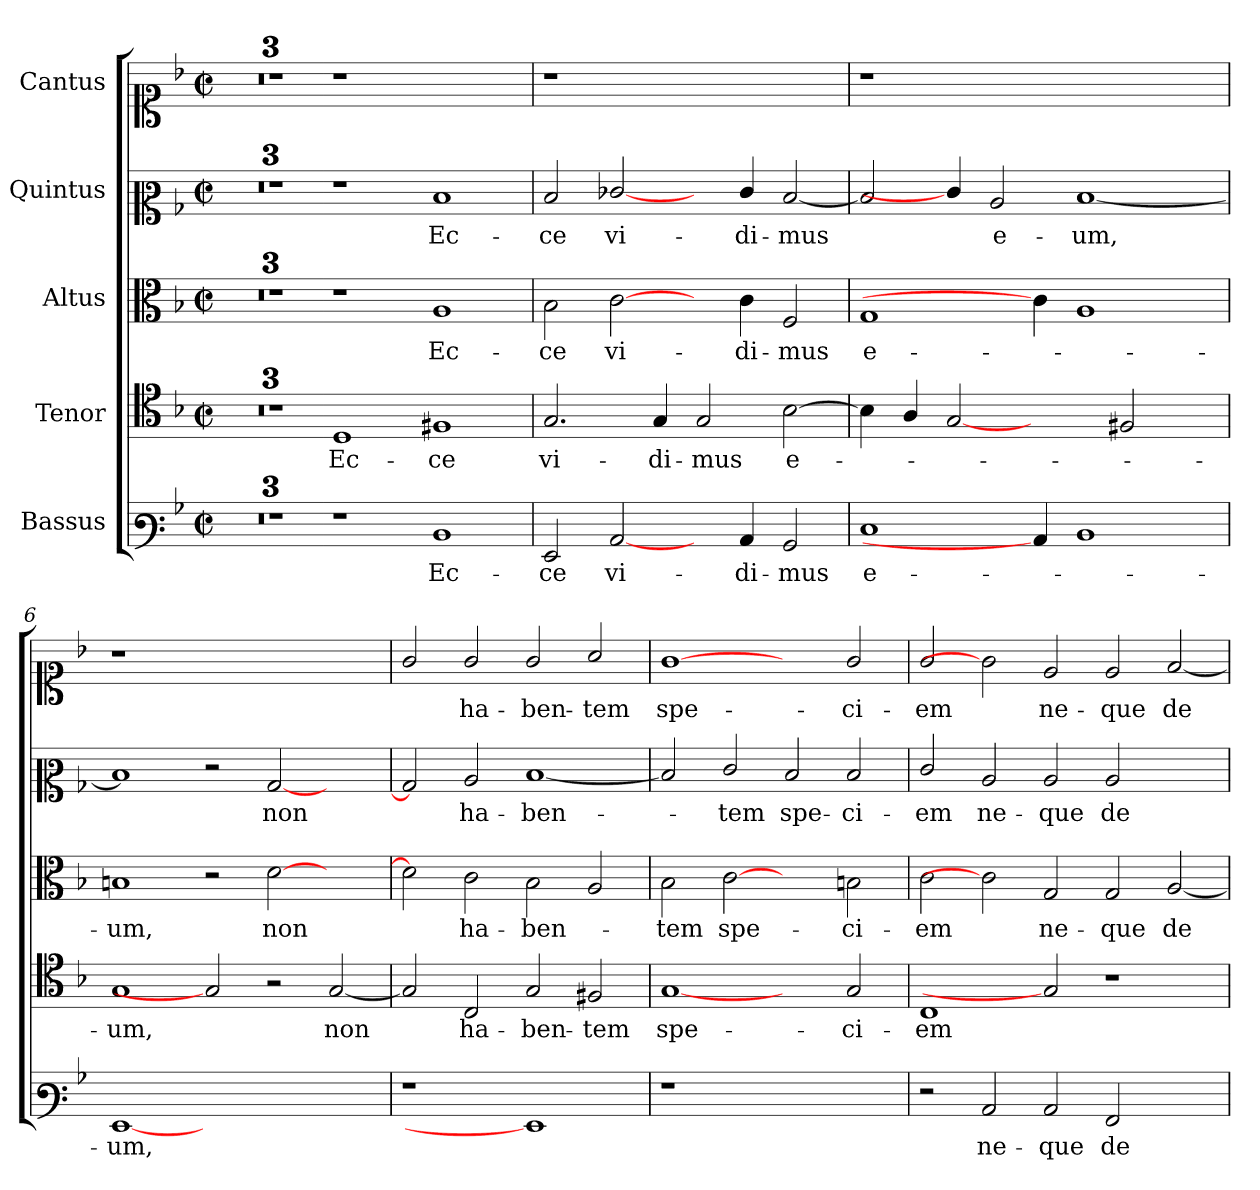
**kern	**text	**kern	**text	**kern	**text	**kern	**text	**kern	**text
*part5	*part5	*part4	*part4	*part3	*part3	*part2	*part2	*part1	*part1
*staff5	*staff5	*staff4	*staff4	*staff3	*staff3	*staff2	*staff2	*staff1	*staff1
*I"Bassus	*	*I"Tenor	*	*I"Altus	*	*I"Quintus	*	*I"Cantus	*
*clefF3	*	*clefC4	*	*clefC3	*	*clefC2	*	*clefC1	*
*k[b-]	*	*k[b-]	*	*k[b-]	*	*k[b-]	*	*k[b-]	*
*F:	*	*F:	*	*F:	*	*F:	*	*F:	*
*M2/2	*	*M2/2	*	*M2/2	*	*M2/2	*	*M2/2	*
*met(c|)	*	*met(c|)	*	*met(c|)	*	*met(c|)	*	*met(c|)	*
=1	=1	=1	=1	=1	=1	=1	=1	=1	=1
1ryy	.	1ryy	.	1ryy	.	1ryy	.	1ryy	.
=2	=2	=2	=2	=2	=2	=2	=2	=2	=2
1r	.	1r	.	1r	.	1ryy	.	1r	.
=3	=3	=3	=3	=3	=3	=3	=3	=3	=3
*clefF4	*	*clefGv2	*	*clefGv2	*	*clefG2	*	*clefG2	*
1ryy	.	1ryy	.	1ryy	.	1ryy	.	1ryy	.
=3X1-	=3X1-	=3X1-	=3X1-	=3X1-	=3X1-	=3X1-	=3X1-	=3X1-	=3X1-
!	!	!	!LO:LY:b	!	!	!	!	!	!
1r	.	1D	Ec-	1r	.	1r	.	1r	.
!	!LO:LY:b	!	!LO:LY:b	!	!LO:LY:b	!	!LO:LY:b	!	!
1D	Ec-	1F#X	-ce	1A	Ec-	1d	Ec-	1ryy	.
=4	=4	=4	=4	=4	=4	=4	=4	=4	=4
!	!LO:LY:b	!	!LO:LY:b	!	!LO:LY:b	!	!LO:LY:b	!	!
2GG/	-ce	2.G/	vi-	2B-\	-ce	2d/	-ce	1r	.
!	!LO:LY:b	!	!	!	!LO:LY:b	!	!LO:LY:b	!	!
[2C/	vi-	.	.	[2c\	vi-	[2e-X/	vi-	.	.
!	!	!	!LO:LY:b	!	!	!	!	!	!
.	.	4G/	-di-	.	.	.	.	.	.
!	!	!	!LO:LY:b	!	!	!	!	!	!
4ryy	.	2G/	-mus	4ryy	.	4ryy	.	1ryy	.
!	!LO:LY:b	!	!	!	!LO:LY:b	!	!LO:LY:b	!	!
4C/	-di-	.	.	4c\	-di-	4e-/	-di-	.	.
!	!LO:LY:b	!	!LO:LY:b	!	!LO:LY:b	!	!LO:LY:b	!	!
2BB-/	-mus	[2B-\	e-	2F/	-mus	[2d/	-mus	.	.
=5	=5	=5	=5	=5	=5	=5	=5	=5	=5
!	!LO:LY:b	!	!	!	!LO:LY:b	!	!	!	!
1E	e-	4B-\]	.	1G	e-	2d/]	.	1r	.
.	.	4A/	.	.	.	.	.	.	.
.	.	[2G	.	.	.	4e-/]	.	.	.
!	!	!	!	!	!	!	!LO:LY:b	!	!
.	.	.	.	.	.	2c/	e-	.	.
4C/]	.	2ryy	.	4c\]	.	.	.	1ryy	.
!	!	!	!	!	!	!	!LO:LY:b	!	!
1D	.	.	.	1A	.	[1d	-um,	.	.
.	.	2F#X/	.	.	.	.	.	.	.
.	.	4ryy	.	.	.	.	.	4ryy	.
=6	=6	=6	=6	=6	=6	=6	=6	=6	=6
!	!LO:LY:b	!	!LO:LY:b	!	!LO:LY:b	!	!	!	!
[1GG	-um,	1G	-um,	1Bn	-um,	1d]	.	1r	.
1.ryy	.	2G]	.	2r	.	2r	.	1.ryy	.
!	!	!	!	!	!LO:LY:b	!	!LO:LY:b	!	!
.	.	2r	.	[2d\	non	[2B-/	non	.	.
!	!	!	!LO:LY:b	!	!	!	!	!	!
.	.	[2G/	non	2ryy	.	2ryy	.	.	.
=7	=7	=7	=7	=7	=7	=7	=7	=7	=7
1r	.	2G/]	.	2d\]	.	2B-/]	.	2g/	.
!	!	!	!LO:LY:b	!	!LO:LY:b	!	!LO:LY:b	!	!LO:LY:b
.	.	2C/	ha-	2c\	ha-	2c/	ha-	2g/	ha-
!	!	!	!LO:LY:b	!	!LO:LY:b	!	!LO:LY:b	!	!LO:LY:b
1GG]	.	2G/	-ben-	2B-\	-ben-	[1d	-ben-	2g/	-ben-
!	!	!	!LO:LY:b	!	!	!	!	!	!LO:LY:b
.	.	2F#X/	-tem	2A/	.	.	.	2a/	-tem
!!LO:LB:g=z
=8	=8	=8	=8	=8	=8	=8	=8	=8	=8
!	!	!	!LO:LY:b	!	!LO:LY:b	!	!	!	!LO:LY:b
1r	.	[1G	spe-	2B-\	-tem	2d/]	.	[1g	spe-
!	!	!	!	!	!LO:LY:b	!	!LO:LY:b	!	!
.	.	.	.	[2c	spe-	2e/	-tem	.	.
!	!	!	!	!	!	!	!LO:LY:b	!	!
1ryy	.	2ryy	.	2ryy	.	2d/	spe-	2ryy	.
!	!	!	!LO:LY:b	!	!LO:LY:b	!	!LO:LY:b	!	!LO:LY:b
.	.	2G/	-ci-	2Bn\	-ci-	2d/	-ci-	2g/	-ci-
=9	=9	=9	=9	=9	=9	=9	=9	=9	=9
!	!	!	!LO:LY:b	!	!LO:LY:b	!	!LO:LY:b	!	!LO:LY:b
2r	.	1C	-em	2c\	-em	2e/	-em	2g/	-em
!	!LO:LY:b	!	!	!	!	!	!LO:LY:b	!	!
2C/	ne-	.	.	2c]	.	2c/	ne-	2g]	.
!	!LO:LY:b	!	!	!	!LO:LY:b	!	!LO:LY:b	!	!LO:LY:b
2C/	-que	2G]	.	2G/	ne-	2c/	-que	2e/	ne-
!	!LO:LY:b	!	!	!	!LO:LY:b	!	!LO:LY:b	!	!LO:LY:b
2AA/	de-	1r	.	2G/	-que	2c/	de-	2e/	-que
!	!	!	!	!	!LO:LY:b	!	!	!	!LO:LY:b
2ryy	.	.	.	[2A/	de-	2ryy	.	[2f/	de-
=	=	=	=	=	=	=	=	=	=
*-	*-	*-	*-	*-	*-	*-	*-	*-	*-
